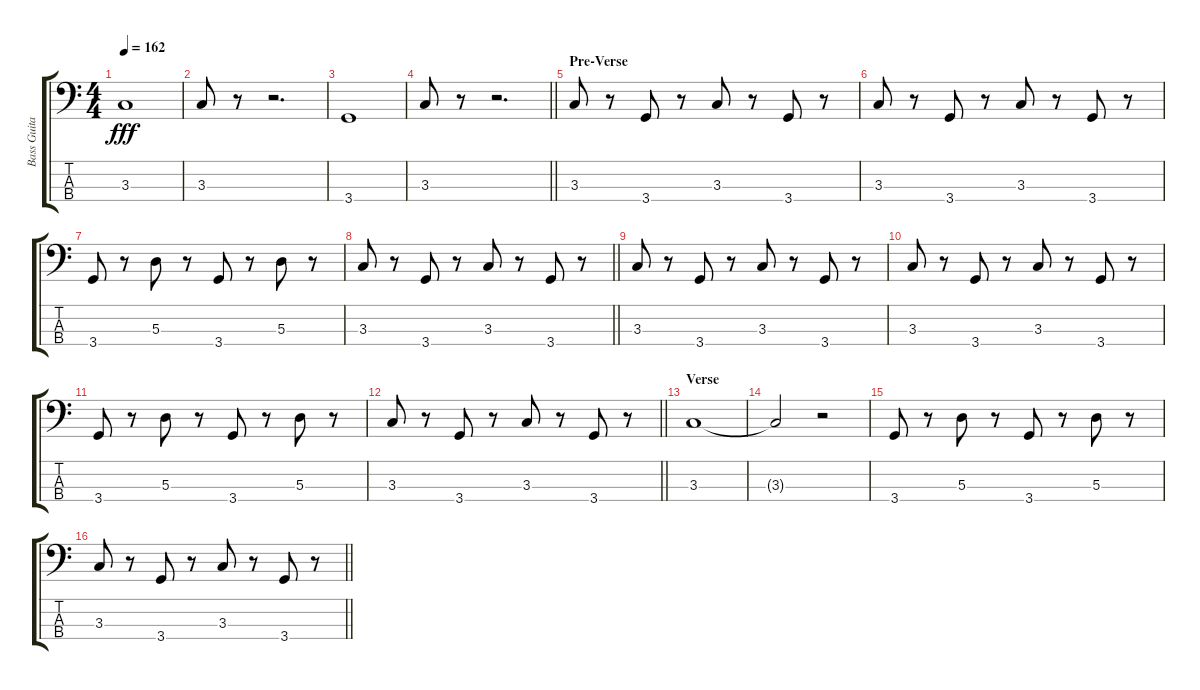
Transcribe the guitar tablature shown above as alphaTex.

\track ("Bass Guitar" "Bass Guita") {instrument electricbasspick}
\staff {score tabs}
\tuning (G2 D2 A1 E1) {hide}
\ts (4 4)
\tempo 162
\clef f4
\ks c
3.3.1{dy fff} |
3.3.8 r.8 r.2{d} |
3.4.1 |
\barLineRight lightlight
3.3.8 r.8 r.2{d} |
\section ("" "Pre-Verse")
3.3.8 r.8 3.4.8 r.8 3.3.8 r.8 3.4.8 r.8 |
3.3.8 r.8 3.4.8 r.8 3.3.8 r.8 3.4.8 r.8 |
3.4.8 r.8 5.3.8 r.8 3.4.8 r.8 5.3.8 r.8 |
\barLineRight lightlight
3.3.8 r.8 3.4.8 r.8 3.3.8 r.8 3.4.8 r.8 |
3.3.8 r.8 3.4.8 r.8 3.3.8 r.8 3.4.8 r.8 |
3.3.8 r.8 3.4.8 r.8 3.3.8 r.8 3.4.8 r.8 |
3.4.8 r.8 5.3.8 r.8 3.4.8 r.8 5.3.8 r.8 |
\barLineRight lightlight
3.3.8 r.8 3.4.8 r.8 3.3.8 r.8 3.4.8 r.8 |
\section ("" "Verse")
3.3.1 |
3.3{t}.2 r.2 |
3.4.8 r.8 5.3.8 r.8 3.4.8 r.8 5.3.8 r.8 |
\barLineRight lightlight
3.3.8 r.8 3.4.8 r.8 3.3.8 r.8 3.4.8 r.8
